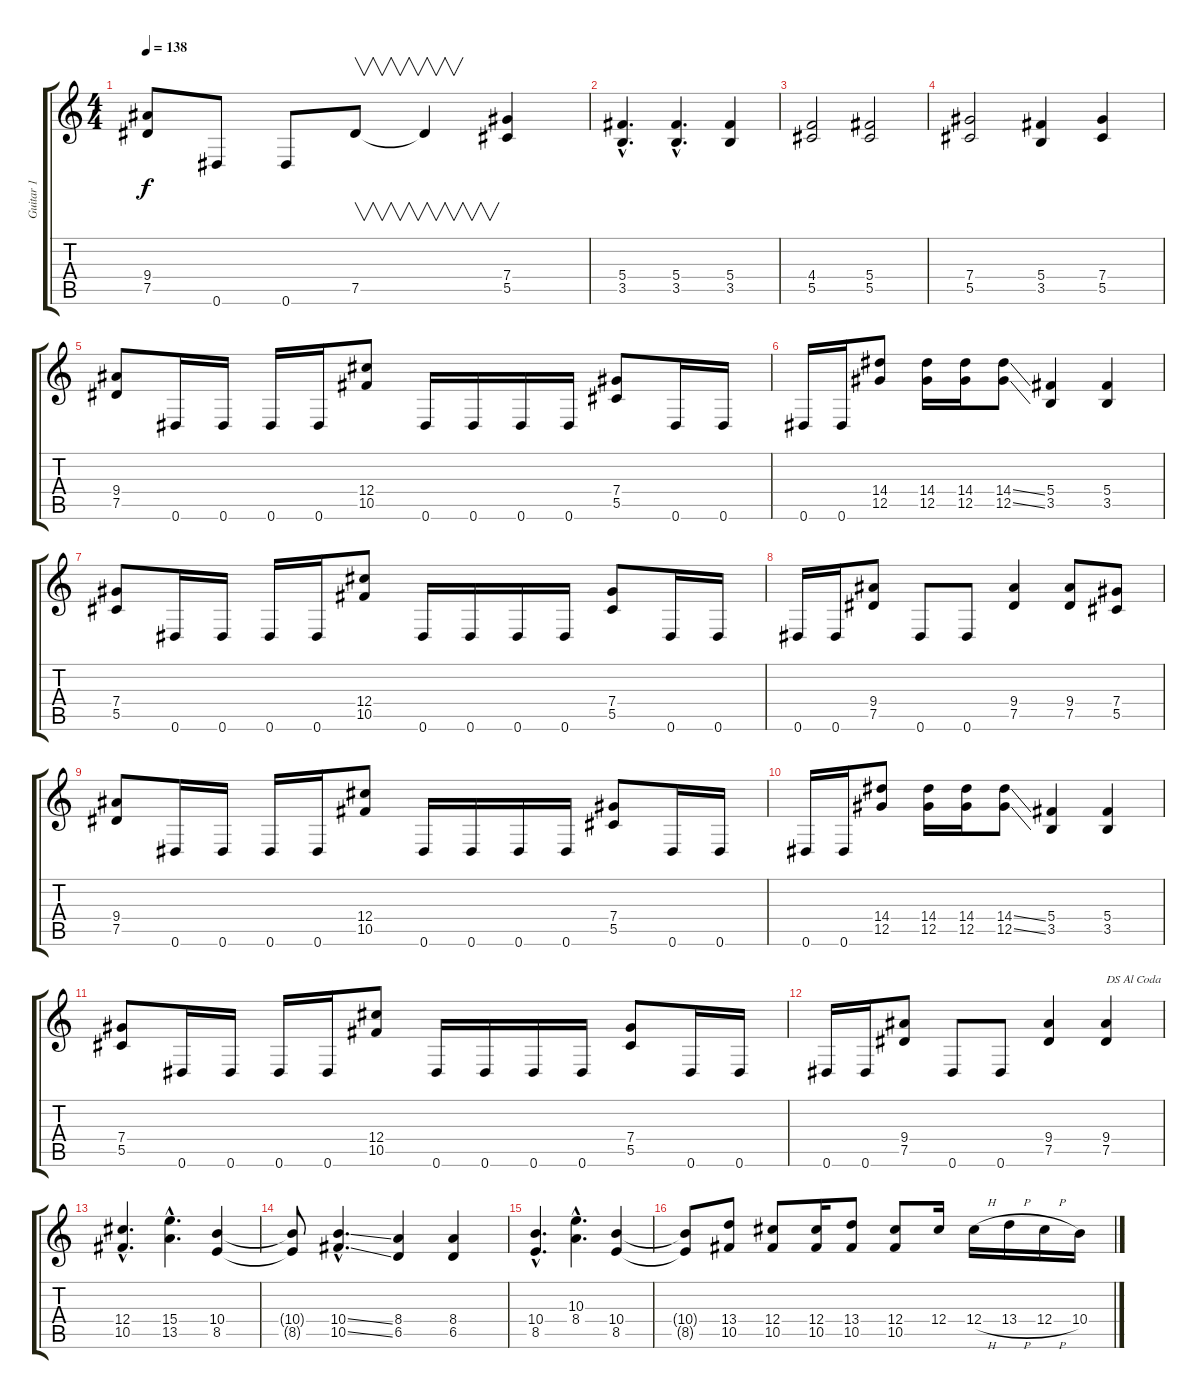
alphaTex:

\track ("Guitar 1" "Guitar 1") {instrument distortionguitar}
\staff {score tabs}
\tuning (Eb4 Bb3 Gb3 Db3 Ab2 Eb2) {hide}
\ts (4 4)
\tempo 138
\clef g2
\ks c
(9.4 7.5).8{dy f} 0.6.8 0.6.8 7.5.8{v} 7.5{t}.4{v} (7.4 5.5).4 |
(5.4{hac} 3.5{hac}).4{d} (5.4{hac} 3.5{hac}).4{d} (5.4 3.5).4 |
(4.4 5.5).2 (5.4 5.5).2 |
(7.4 5.5).2 (5.4 3.5).4 (7.4 5.5).4 |
(9.4 7.5).8 0.6.16 0.6.16 0.6.16 0.6.16 (12.4 10.5).8 0.6.16 0.6.16 0.6.16 0.6.16 (7.4 5.5).8 0.6.16 0.6.16 |
0.6.16 0.6.16 (14.4 12.5).8 (14.4 12.5).16 (14.4 12.5).16 (14.4{ss} 12.5{ss}).8 (5.4 3.5).4 (5.4 3.5).4 |
(7.4 5.5).8 0.6.16 0.6.16 0.6.16 0.6.16 (12.4 10.5).8 0.6.16 0.6.16 0.6.16 0.6.16 (7.4 5.5).8 0.6.16 0.6.16 |
0.6.16 0.6.16 (9.4 7.5).8 0.6.8 0.6.8 (9.4 7.5).4 (9.4 7.5).8 (7.4 5.5).8 |
(9.4 7.5).8 0.6.16 0.6.16 0.6.16 0.6.16 (12.4 10.5).8 0.6.16 0.6.16 0.6.16 0.6.16 (7.4 5.5).8 0.6.16 0.6.16 |
0.6.16 0.6.16 (14.4 12.5).8 (14.4 12.5).16 (14.4 12.5).16 (14.4{ss} 12.5{ss}).8 (5.4 3.5).4 (5.4 3.5).4 |
(7.4 5.5).8 0.6.16 0.6.16 0.6.16 0.6.16 (12.4 10.5).8 0.6.16 0.6.16 0.6.16 0.6.16 (7.4 5.5).8 0.6.16 0.6.16 |
0.6.16 0.6.16 (9.4 7.5).8 0.6.8 0.6.8 (9.4 7.5).4 (9.4 7.5).4{txt "DS Al Coda"} |
(12.4{hac} 10.5{hac}).4{d} (15.4{hac} 13.5{hac}).4{d} (10.4 8.5).4 |
(10.4{t} 8.5{t}).8 (10.4{ss hac} 10.5{ss hac}).4{d} (8.4 6.5).4 (8.4 6.5).4 |
(10.4{hac} 8.5{hac}).4{d} (10.3{hac} 8.4{hac}).4{d} (10.4 8.5).4 |
(10.4{t} 8.5{t}).8 (13.4 10.5).8 (12.4 10.5).8 (12.4 10.5).16 (13.4 10.5).8 (12.4 10.5).8 12.4.16 12.4{h}.16 13.4{h}.16 12.4{h}.16 10.4.16
